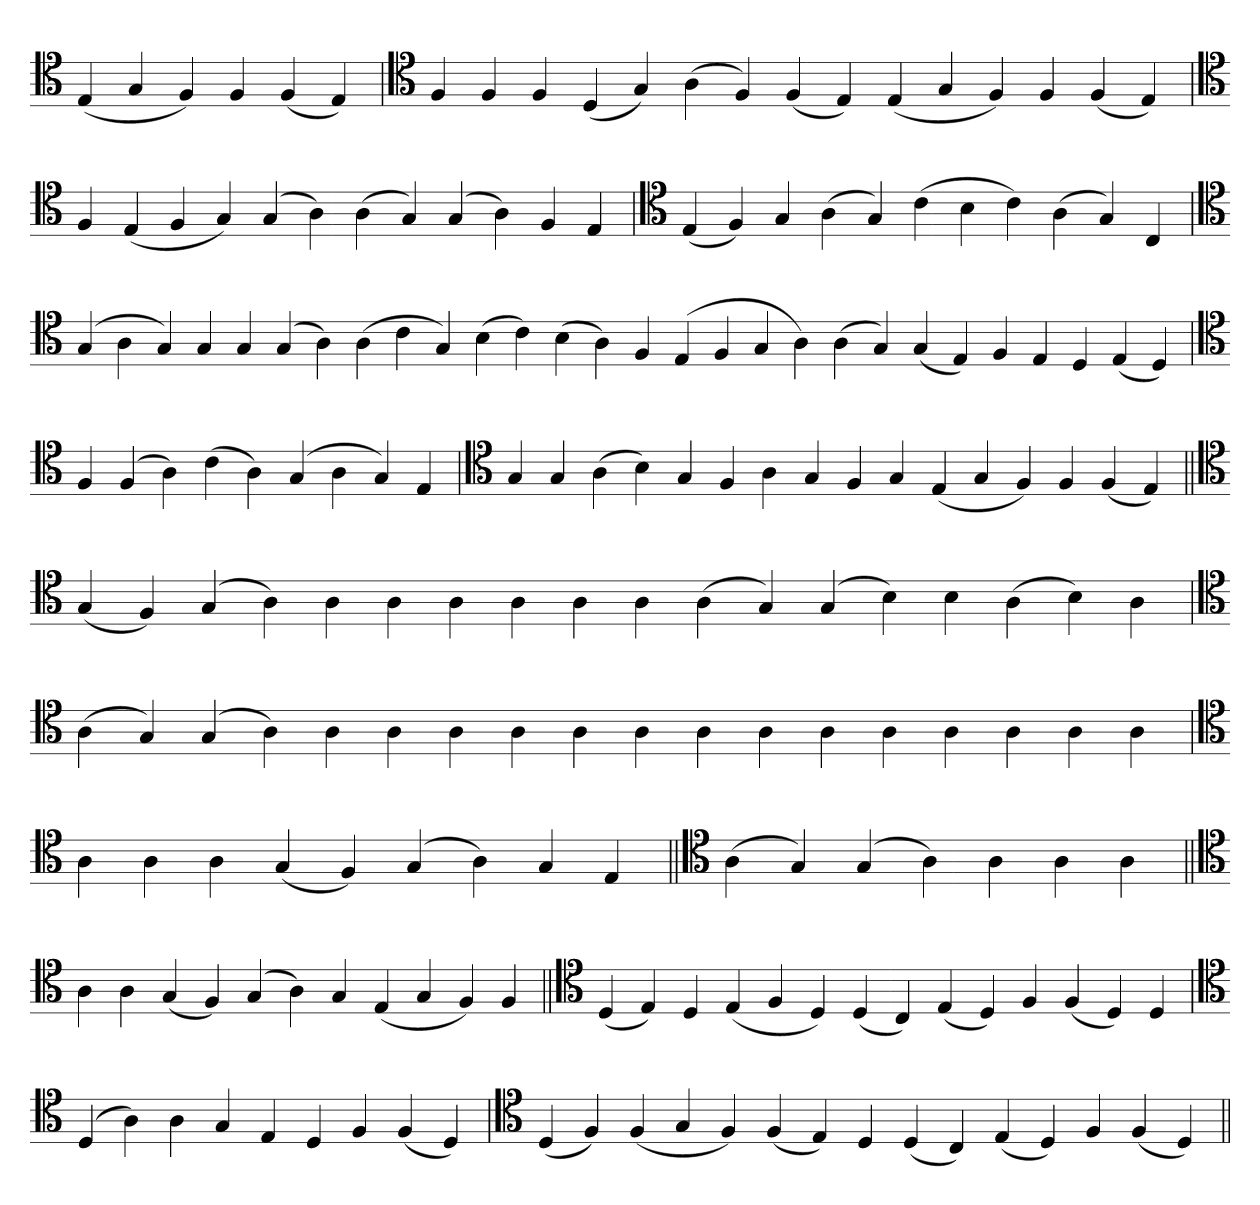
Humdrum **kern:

**kern
*part1
*staff1
*clefC4
=
(4E
4G
4F)
4F
(4F
4E)
='
*clefC4
4F
4F
4F
(4D
4G)
(4A
4F)
(4F
4E)
(4E
4G
4F)
4F
(4F
4E)
=
*clefC4
4F
(4E
4F
4G)
(4G
4A)
(4A
4G)
(4G
4A)
4F
4E
=`
*clefC4
(4E
4F)
4G
(4A
4G)
(4c
4B
4c)
(4A
4G)
4C
='
*clefC4
(4G
4A
4G)
4G
4G
(4G
4A)
(4A
4c
4G)
(4B
4c)
(4B
4A)
4F
(4E
4F
4G
4A)
(4A
4G)
(4G
4E)
4F
4E
4D
(4E
4D)
='
*clefC4
4F
(4F
4A)
(4c
4A)
(4G
4A
4G)
4E
=`
*clefC4
4G
4G
(4A
4B)
4G
4F
4A
4G
4F
4G
(4E
4G
4F)
4F
(4F
4E)
=||
*clefC4
(4G
4F)
(4G
4A)
4A
4A
4A
4A
4A
4A
(4A
4G)
(4G
4B)
4B
(4A
4B)
4A
=
*clefC4
(4A
4G)
(4G
4A)
4A
4A
4A
4A
4A
4A
4A
4A
4A
4A
4A
4A
4A
4A
=`
*clefC4
4A
4A
4A
(4G
4F)
(4G
4A)
4G
4E
=||
*clefC4
(4A
4G)
(4G
4A)
4A
4A
4A
=||
*clefC4
4A
4A
(4G
4F)
(4G
4A)
4G
(4E
4G
4F)
4F
=||
*clefC4
(4D
4E)
4D
(4E
4F
4D)
(4D
4C)
(4E
4D)
4F
(4F
4D)
4D
='
*clefC4
(4D
4A)
4A
4G
4E
4D
4F
(4F
4D)
=`
*clefC4
(4D
4F)
(4F
4G
4F)
(4F
4E)
4D
(4D
4C)
(4E
4D)
4F
(4F
4D)
=||
*-
